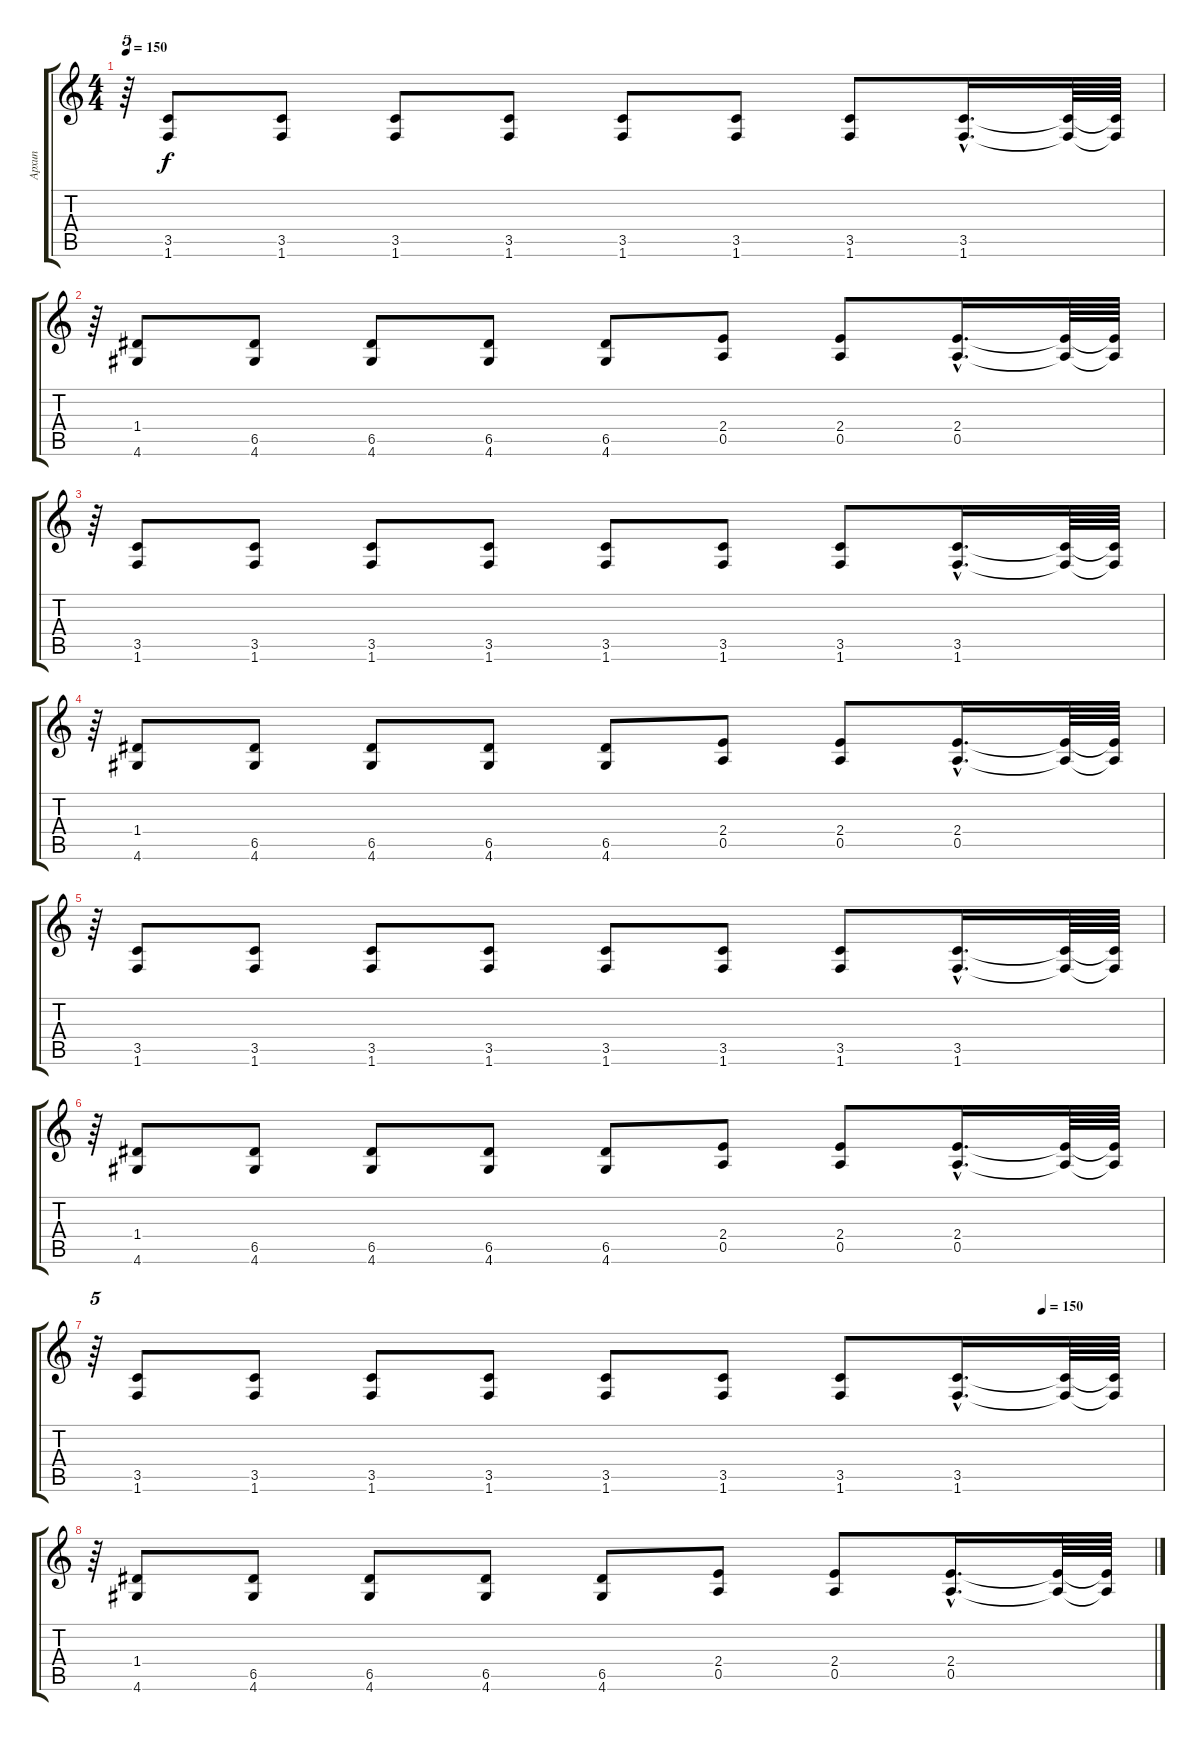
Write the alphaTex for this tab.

\track ("Архип" "Архип") {instrument distortionguitar}
\staff {score tabs}
\tuning (E4 B3 G3 D3 A2 E2) {hide}
\ts (4 4)
\tempo 150
\clef g2
\ks c
r.64{tu (5 4) dy f} (3.5 1.6).8 (3.5 1.6).8 (3.5 1.6).8 (3.5 1.6).8 (3.5 1.6).8 (3.5 1.6).8 (3.5 1.6).8 (3.5{hac} 1.6{hac}).16{d} (3.5{t} 1.6{t}).64 (3.5{t} 1.6{t}).64 |
r.64{tu (5 4)} (1.4 4.6).8 (6.5 4.6).8 (6.5 4.6).8 (6.5 4.6).8 (6.5 4.6).8 (2.4 0.5).8 (2.4 0.5).8 (2.4{hac} 0.5{hac}).16{d} (2.4{t} 0.5{t}).64 (2.4{t} 0.5{t}).64 |
r.64{tu (5 4)} (3.5 1.6).8 (3.5 1.6).8 (3.5 1.6).8 (3.5 1.6).8 (3.5 1.6).8 (3.5 1.6).8 (3.5 1.6).8 (3.5{hac} 1.6{hac}).16{d} (3.5{t} 1.6{t}).64 (3.5{t} 1.6{t}).64 |
r.64{tu (5 4)} (1.4 4.6).8 (6.5 4.6).8 (6.5 4.6).8 (6.5 4.6).8 (6.5 4.6).8 (2.4 0.5).8 (2.4 0.5).8 (2.4{hac} 0.5{hac}).16{d} (2.4{t} 0.5{t}).64 (2.4{t} 0.5{t}).64 |
r.64{tu (5 4)} (3.5 1.6).8 (3.5 1.6).8 (3.5 1.6).8 (3.5 1.6).8 (3.5 1.6).8 (3.5 1.6).8 (3.5 1.6).8 (3.5{hac} 1.6{hac}).16{d} (3.5{t} 1.6{t}).64 (3.5{t} 1.6{t}).64 |
r.64{tu (5 4)} (1.4 4.6).8 (6.5 4.6).8 (6.5 4.6).8 (6.5 4.6).8 (6.5 4.6).8 (2.4 0.5).8 (2.4 0.5).8 (2.4{hac} 0.5{hac}).16{d} (2.4{t} 0.5{t}).64 (2.4{t} 0.5{t}).64 |
\tempo (150 0.8875)
r.64{tu (5 4)} (3.5 1.6).8 (3.5 1.6).8 (3.5 1.6).8 (3.5 1.6).8 (3.5 1.6).8 (3.5 1.6).8 (3.5 1.6).8 (3.5{hac} 1.6{hac}).16{d} (3.5{t} 1.6{t}).64 (3.5{t} 1.6{t}).64 |
r.64{tu (5 4)} (1.4 4.6).8 (6.5 4.6).8 (6.5 4.6).8 (6.5 4.6).8 (6.5 4.6).8 (2.4 0.5).8 (2.4 0.5).8 (2.4{hac} 0.5{hac}).16{d} (2.4{t} 0.5{t}).64 (2.4{t} 0.5{t}).64
